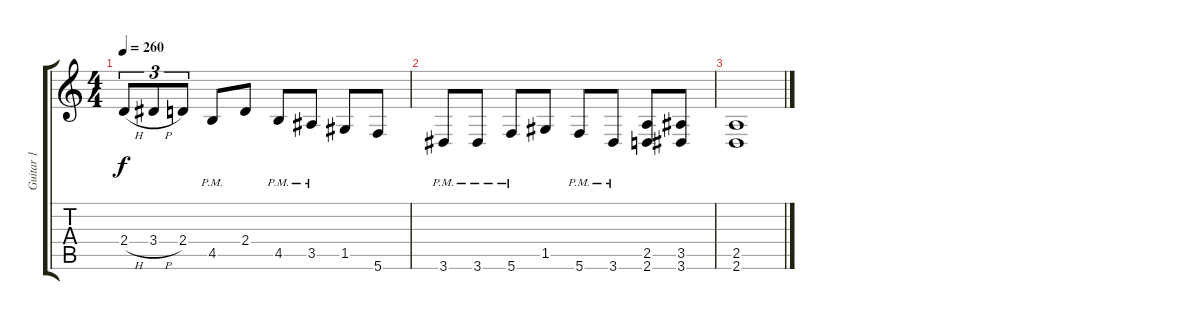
\track ("Guitar 1" "Guitar 1") {instrument distortionguitar}
\staff {score tabs}
\tuning (D4 A3 F3 C3 G2 C2) {hide}
\ts (4 4)
\tempo 260
\clef g2
\ks c
2.4{h}.8{tu (3 2) dy f} 3.4{h}.8{tu (3 2)} 2.4.8{tu (3 2)} 4.5{pm}.8 2.4.8 4.5{pm}.8 3.5{pm}.8 1.5.8 5.6.8 |
3.6{pm}.8 3.6{pm}.8 5.6{pm}.8 1.5.8 5.6{pm}.8 3.6{pm}.8 (2.5 2.6).8 (3.5 3.6).8 |
(2.5 2.6).1
